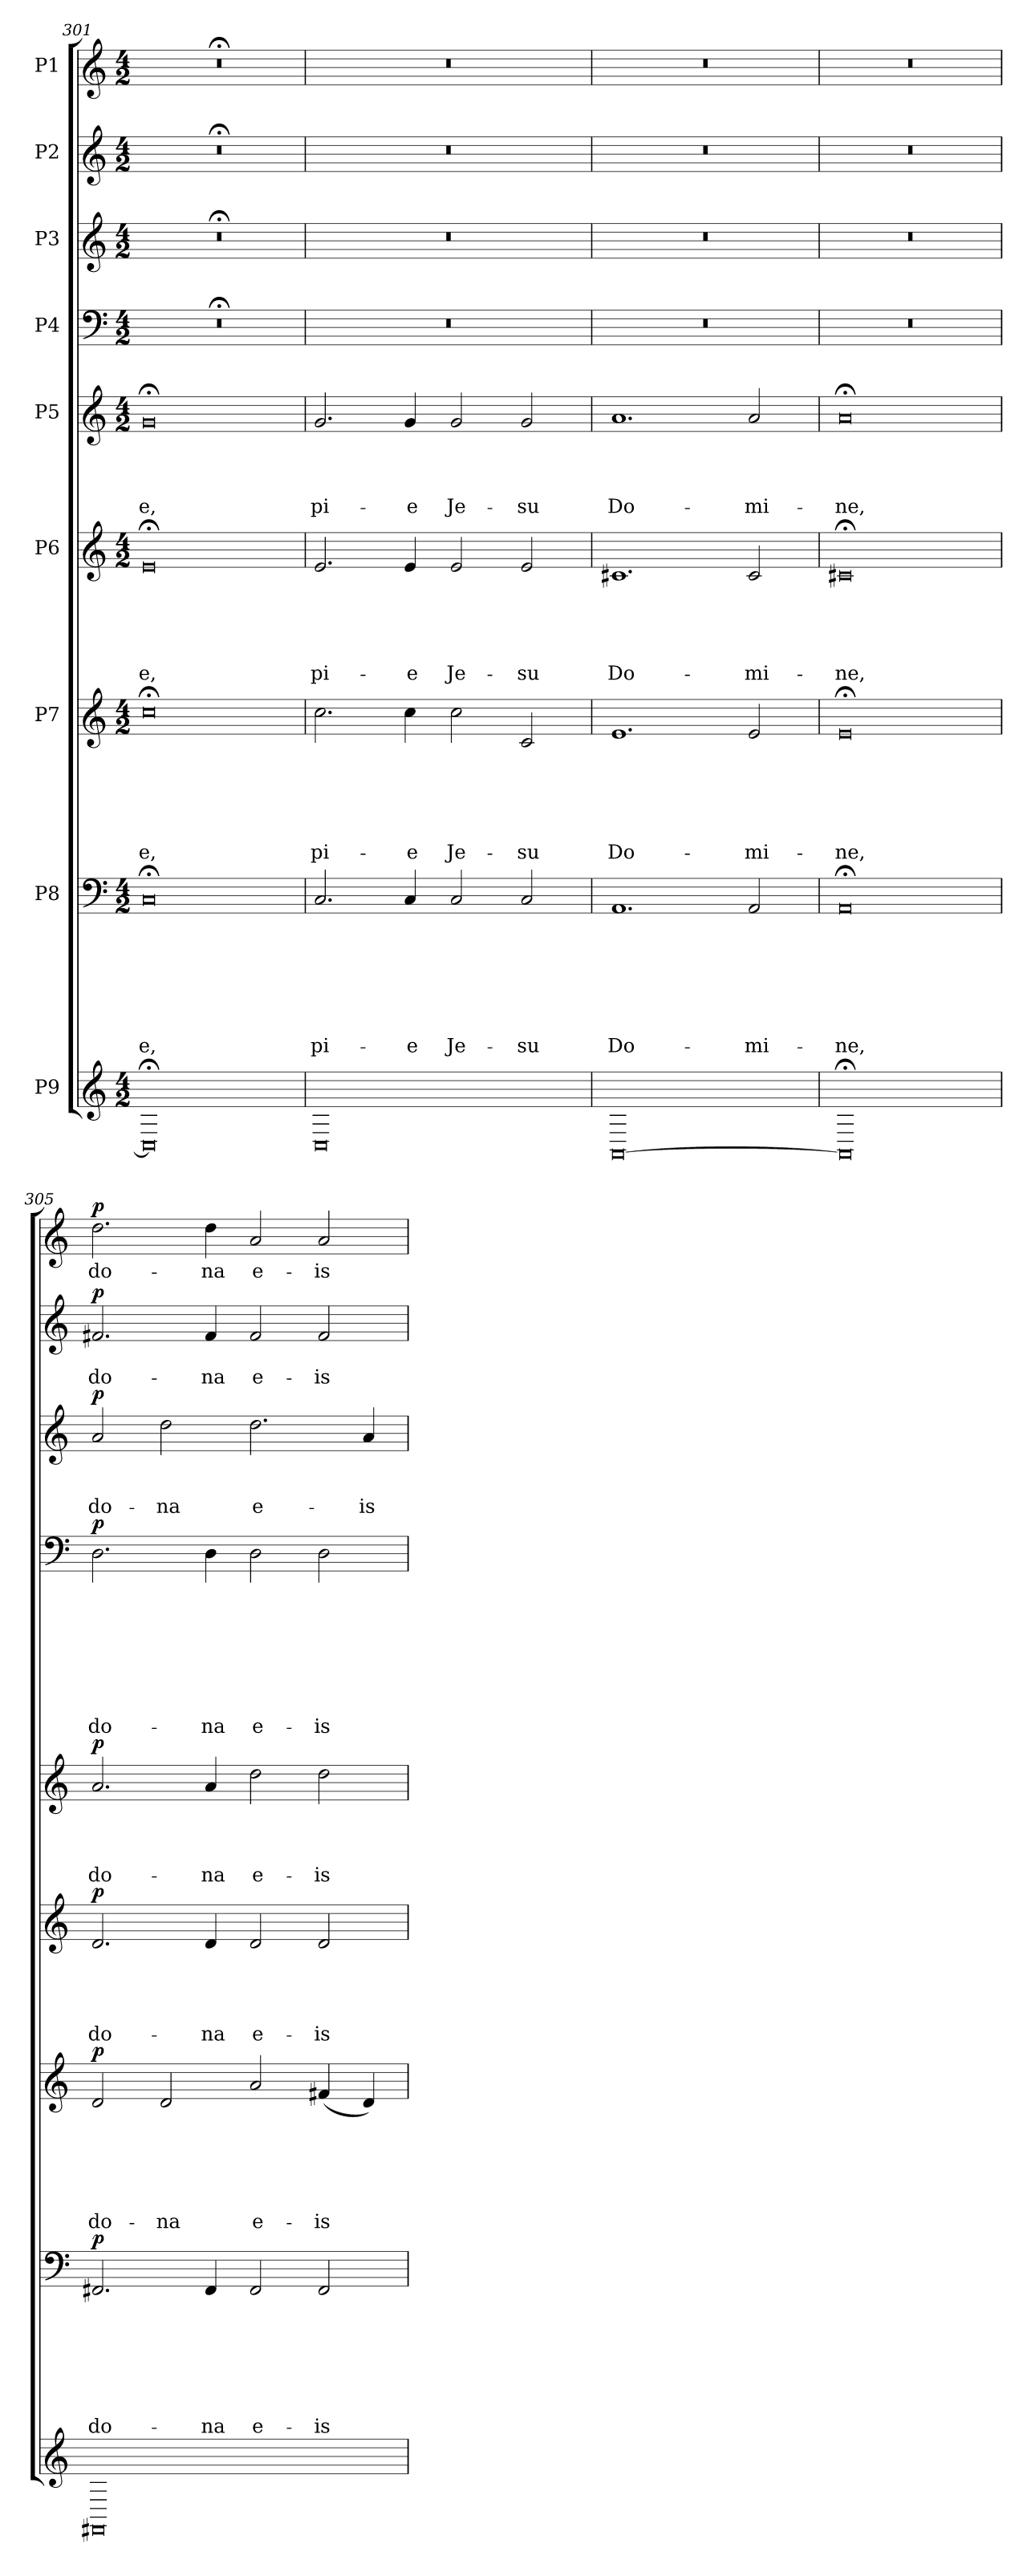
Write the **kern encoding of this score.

**kern	**kern	**text	**text	**text	**text	**text	**text	**text	**dynam	**kern	**text	**text	**text	**text	**text	**text	**dynam	**kern	**text	**text	**text	**text	**text	**dynam	**kern	**text	**text	**text	**text	**dynam	**kern	**text	**text	**text	**text	**text	**text	**text	**text	**dynam	**kern	**text	**text	**text	**dynam	**kern	**text	**text	**dynam	**kern	**text	**dynam
*part9	*part8	*part8	*part8	*part8	*part8	*part8	*part8	*part8	*part8	*part7	*part7	*part7	*part7	*part7	*part7	*part7	*part7	*part6	*part6	*part6	*part6	*part6	*part6	*part6	*part5	*part5	*part5	*part5	*part5	*part5	*part4	*part4	*part4	*part4	*part4	*part4	*part4	*part4	*part4	*part4	*part3	*part3	*part3	*part3	*part3	*part2	*part2	*part2	*part2	*part1	*part1	*part1
*staff9	*staff8	*staff8	*staff8	*staff8	*staff8	*staff8	*staff8	*staff8	*staff8	*staff7	*staff7	*staff7	*staff7	*staff7	*staff7	*staff7	*staff7	*staff6	*staff6	*staff6	*staff6	*staff6	*staff6	*staff6	*staff5	*staff5	*staff5	*staff5	*staff5	*staff5	*staff4	*staff4	*staff4	*staff4	*staff4	*staff4	*staff4	*staff4	*staff4	*staff4	*staff3	*staff3	*staff3	*staff3	*staff3	*staff2	*staff2	*staff2	*staff2	*staff1	*staff1	*staff1
*I"P9	*I"P8	*	*	*	*	*	*	*	*	*I"P7	*	*	*	*	*	*	*	*I"P6	*	*	*	*	*	*	*I"P5	*	*	*	*	*	*I"P4	*	*	*	*	*	*	*	*	*	*I"P3	*	*	*	*	*I"P2	*	*	*	*I"P1	*	*
*clefG2	*clefF4	*	*	*	*	*	*	*	*	*clefG2	*	*	*	*	*	*	*	*clefG2	*	*	*	*	*	*	*clefG2	*	*	*	*	*	*clefF4	*	*	*	*	*	*	*	*	*	*clefG2	*	*	*	*	*clefG2	*	*	*	*clefG2	*	*
*	*	*	*	*	*	*	*	*	*	*ITrd7c12	*	*	*	*	*	*	*	*	*	*	*	*	*	*	*	*	*	*	*	*	*	*	*	*	*	*	*	*	*	*	*ITrd7c12	*	*	*	*	*	*	*	*	*	*	*
*k[]	*k[]	*	*	*	*	*	*	*	*	*k[]	*	*	*	*	*	*	*	*k[]	*	*	*	*	*	*	*k[]	*	*	*	*	*	*k[]	*	*	*	*	*	*	*	*	*	*k[]	*	*	*	*	*k[]	*	*	*	*k[]	*	*
*C:	*C:	*	*	*	*	*	*	*	*	*C:	*	*	*	*	*	*	*	*C:	*	*	*	*	*	*	*C:	*	*	*	*	*	*C:	*	*	*	*	*	*	*	*	*	*C:	*	*	*	*	*C:	*	*	*	*C:	*	*
*M4/2	*M4/2	*	*	*	*	*	*	*	*	*M4/2	*	*	*	*	*	*	*	*M4/2	*	*	*	*	*	*	*M4/2	*	*	*	*	*	*M4/2	*	*	*	*	*	*	*	*	*	*M4/2	*	*	*	*	*M4/2	*	*	*	*M4/2	*	*
=301	=301	=301	=301	=301	=301	=301	=301	=301	=301	=301	=301	=301	=301	=301	=301	=301	=301	=301	=301	=301	=301	=301	=301	=301	=301	=301	=301	=301	=301	=301	=301	=301	=301	=301	=301	=301	=301	=301	=301	=301	=301	=301	=301	=301	=301	=301	=301	=301	=301	=301	=301	=301
*^	*	*	*	*	*	*	*	*	*	*	*	*	*	*	*	*	*	*	*	*	*	*	*	*	*	*	*	*	*	*	*	*	*	*	*	*	*	*	*	*	*	*	*	*	*	*	*	*	*	*	*	*
!	!	!	!	!	!	!	!	!	!LO:LY:b	!	!	!	!	!	!	!	!LO:LY:b	!	!	!	!	!	!	!LO:LY:b	!	!	!	!	!	!LO:LY:b	!	!	!	!	!	!	!	!	!	!	!	!	!	!	!	!	!	!	!	!	!	!	!
0C;]	0ryy	0C;	.	.	.	.	.	.	-e,	.	0c;<	.	.	.	.	.	-e,	.	0e;	.	.	.	.	-e,	.	0g;	.	.	.	-e,	.	0r;<	.	.	.	.	.	.	.	.	.	0r;<	.	.	.	.	0r;<	.	.	.	0r;<	.	.
=302	=302	=302	=302	=302	=302	=302	=302	=302	=302	=302	=302	=302	=302	=302	=302	=302	=302	=302	=302	=302	=302	=302	=302	=302	=302	=302	=302	=302	=302	=302	=302	=302	=302	=302	=302	=302	=302	=302	=302	=302	=302	=302	=302	=302	=302	=302	=302	=302	=302	=302	=302	=302	=302
!	!	!	!	!	!	!	!	!	!LO:LY:b	!	!	!	!	!	!	!	!LO:LY:b	!	!	!	!	!	!	!LO:LY:b	!	!	!	!	!	!LO:LY:b	!	!	!	!	!	!	!	!	!	!	!	!	!	!	!	!	!	!	!	!	!	!	!
0C	0ryy	2.C/	.	.	.	.	.	.	pi-	.	2.c\	.	.	.	.	.	pi-	.	2.e/	.	.	.	.	pi-	.	2.g/	.	.	.	pi-	.	0r	.	.	.	.	.	.	.	.	.	0r	.	.	.	.	0r	.	.	.	0r	.	.
!	!	!	!	!	!	!	!	!	!LO:LY:b	!	!	!	!	!	!	!	!LO:LY:b	!	!	!	!	!	!	!LO:LY:b	!	!	!	!	!	!LO:LY:b	!	!	!	!	!	!	!	!	!	!	!	!	!	!	!	!	!	!	!	!	!	!	!
.	.	4C/	.	.	.	.	.	.	-e	.	4c\	.	.	.	.	.	-e	.	4e/	.	.	.	.	-e	.	4g/	.	.	.	-e	.	.	.	.	.	.	.	.	.	.	.	.	.	.	.	.	.	.	.	.	.	.	.
!	!	!	!	!	!	!	!	!	!LO:LY:b	!	!	!	!	!	!	!	!LO:LY:b	!	!	!	!	!	!	!LO:LY:b	!	!	!	!	!	!LO:LY:b	!	!	!	!	!	!	!	!	!	!	!	!	!	!	!	!	!	!	!	!	!	!	!
.	.	2C/	.	.	.	.	.	.	Je-	.	2c\	.	.	.	.	.	Je-	.	2e/	.	.	.	.	Je-	.	2g/	.	.	.	Je-	.	.	.	.	.	.	.	.	.	.	.	.	.	.	.	.	.	.	.	.	.	.	.
!	!	!	!	!	!	!	!	!	!LO:LY:b	!	!	!	!	!	!	!	!LO:LY:b	!	!	!	!	!	!	!LO:LY:b	!	!	!	!	!	!LO:LY:b	!	!	!	!	!	!	!	!	!	!	!	!	!	!	!	!	!	!	!	!	!	!	!
.	.	2C/	.	.	.	.	.	.	-su	.	2C/	.	.	.	.	.	-su	.	2e/	.	.	.	.	-su	.	2g/	.	.	.	-su	.	.	.	.	.	.	.	.	.	.	.	.	.	.	.	.	.	.	.	.	.	.	.
=303	=303	=303	=303	=303	=303	=303	=303	=303	=303	=303	=303	=303	=303	=303	=303	=303	=303	=303	=303	=303	=303	=303	=303	=303	=303	=303	=303	=303	=303	=303	=303	=303	=303	=303	=303	=303	=303	=303	=303	=303	=303	=303	=303	=303	=303	=303	=303	=303	=303	=303	=303	=303	=303
!	!	!	!	!	!	!	!	!	!LO:LY:b	!	!	!	!	!	!	!	!LO:LY:b	!	!	!	!	!	!	!LO:LY:b	!	!	!	!	!	!LO:LY:b	!	!	!	!	!	!	!	!	!	!	!	!	!	!	!	!	!	!	!	!	!	!	!
[<0AA	0ryy	1.AA	.	.	.	.	.	.	Do-	.	1.E	.	.	.	.	.	Do-	.	1.c#X	.	.	.	.	Do-	.	1.a	.	.	.	Do-	.	0r	.	.	.	.	.	.	.	.	.	0r	.	.	.	.	0r	.	.	.	0r	.	.
!	!	!	!	!	!	!	!	!	!LO:LY:b	!	!	!	!	!	!	!	!LO:LY:b	!	!	!	!	!	!	!LO:LY:b	!	!	!	!	!	!LO:LY:b	!	!	!	!	!	!	!	!	!	!	!	!	!	!	!	!	!	!	!	!	!	!	!
.	.	2AA/	.	.	.	.	.	.	-mi-	.	2E/	.	.	.	.	.	-mi-	.	2c#/	.	.	.	.	-mi-	.	2a/	.	.	.	-mi-	.	.	.	.	.	.	.	.	.	.	.	.	.	.	.	.	.	.	.	.	.	.	.
=304	=304	=304	=304	=304	=304	=304	=304	=304	=304	=304	=304	=304	=304	=304	=304	=304	=304	=304	=304	=304	=304	=304	=304	=304	=304	=304	=304	=304	=304	=304	=304	=304	=304	=304	=304	=304	=304	=304	=304	=304	=304	=304	=304	=304	=304	=304	=304	=304	=304	=304	=304	=304	=304
!	!	!	!	!	!	!	!	!	!LO:LY:b	!	!	!	!	!	!	!	!LO:LY:b	!	!	!	!	!	!	!LO:LY:b	!	!	!	!	!	!LO:LY:b	!	!	!	!	!	!	!	!	!	!	!	!	!	!	!	!	!	!	!	!	!	!	!
0AA;]	0ryy	0AA;	.	.	.	.	.	.	-ne,	.	0E;	.	.	.	.	.	-ne,	.	0c#X;	.	.	.	.	-ne,	.	0a;	.	.	.	-ne,	.	0r	.	.	.	.	.	.	.	.	.	0r	.	.	.	.	0r	.	.	.	0r	.	.
=305	=305	=305	=305	=305	=305	=305	=305	=305	=305	=305	=305	=305	=305	=305	=305	=305	=305	=305	=305	=305	=305	=305	=305	=305	=305	=305	=305	=305	=305	=305	=305	=305	=305	=305	=305	=305	=305	=305	=305	=305	=305	=305	=305	=305	=305	=305	=305	=305	=305	=305	=305	=305	=305
!	!	!	!	!	!	!	!	!	!LO:LY:b	!LO:DY:a	!	!	!	!	!	!	!LO:LY:b	!LO:DY:a	!	!	!	!	!	!LO:LY:b	!LO:DY:a	!	!	!	!	!LO:LY:b	!LO:DY:a	!	!	!	!	!	!	!	!	!LO:LY:b	!LO:DY:a	!	!	!	!LO:LY:b	!LO:DY:a	!	!	!LO:LY:b	!LO:DY:a	!	!LO:LY:b	!LO:DY:a
0FF#X	0ryy	2.FF#X/	.	.	.	.	.	.	do-	p	2D/	.	.	.	.	.	do-	p	2.d/	.	.	.	.	do-	p	2.a/	.	.	.	do-	p	2.D\	.	.	.	.	.	.	.	do-	p	2A/	.	.	do-	p	2.f#X/	.	do-	p	2.dd\	do-	p
!	!	!	!	!	!	!	!	!	!	!	!	!	!	!	!	!	!LO:LY:b	!	!	!	!	!	!	!	!	!	!	!	!	!	!	!	!	!	!	!	!	!	!	!	!	!	!	!	!LO:LY:b	!	!	!	!	!	!	!	!
.	.	.	.	.	.	.	.	.	.	.	2D/	.	.	.	.	.	-na	.	.	.	.	.	.	.	.	.	.	.	.	.	.	.	.	.	.	.	.	.	.	.	.	2d\	.	.	-na	.	.	.	.	.	.	.	.
!	!	!	!	!	!	!	!	!	!LO:LY:b	!	!	!	!	!	!	!	!	!	!	!	!	!	!	!LO:LY:b	!	!	!	!	!	!LO:LY:b	!	!	!	!	!	!	!	!	!	!LO:LY:b	!	!	!	!	!	!	!	!	!LO:LY:b	!	!	!LO:LY:b	!
.	.	4FF#/	.	.	.	.	.	.	-na	.	.	.	.	.	.	.	.	.	4d/	.	.	.	.	-na	.	4a/	.	.	.	-na	.	4D\	.	.	.	.	.	.	.	-na	.	.	.	.	.	.	4f#/	.	-na	.	4dd\	-na	.
!	!	!	!	!	!	!	!	!	!LO:LY:b	!	!	!	!	!	!	!	!LO:LY:b	!	!	!	!	!	!	!LO:LY:b	!	!	!	!	!	!LO:LY:b	!	!	!	!	!	!	!	!	!	!LO:LY:b	!	!	!	!	!LO:LY:b	!	!	!	!LO:LY:b	!	!	!LO:LY:b	!
.	.	2FF#/	.	.	.	.	.	.	e-	.	2A/	.	.	.	.	.	e-	.	2d/	.	.	.	.	e-	.	2dd\	.	.	.	e-	.	2D\	.	.	.	.	.	.	.	e-	.	2.d\	.	.	e-	.	2f#/	.	e-	.	2a/	e-	.
!	!	!	!	!	!	!	!	!	!LO:LY:b	!	!	!	!	!	!	!	!LO:LY:b	!	!	!	!	!	!	!LO:LY:b	!	!	!	!	!	!LO:LY:b	!	!	!	!	!	!	!	!	!	!LO:LY:b	!	!	!	!	!	!	!	!	!LO:LY:b	!	!	!LO:LY:b	!
.	.	2FF#/	.	.	.	.	.	.	-is	.	(<4F#X/	.	.	.	.	.	-is	.	2d/	.	.	.	.	-is	.	2dd\	.	.	.	-is	.	2D\	.	.	.	.	.	.	.	-is	.	.	.	.	.	.	2f#/	.	-is	.	2a/	-is	.
!	!	!	!	!	!	!	!	!	!	!	!	!	!	!	!	!	!	!	!	!	!	!	!	!	!	!	!	!	!	!	!	!	!	!	!	!	!	!	!	!	!	!	!	!	!LO:LY:b	!	!	!	!	!	!	!	!
.	.	.	.	.	.	.	.	.	.	.	4D/)	.	.	.	.	.	.	.	.	.	.	.	.	.	.	.	.	.	.	.	.	.	.	.	.	.	.	.	.	.	.	4A/	.	.	-is	.	.	.	.	.	.	.	.
*v	*v	*	*	*	*	*	*	*	*	*	*	*	*	*	*	*	*	*	*	*	*	*	*	*	*	*	*	*	*	*	*	*	*	*	*	*	*	*	*	*	*	*	*	*	*	*	*	*	*	*	*	*	*
=	=	=	=	=	=	=	=	=	=	=	=	=	=	=	=	=	=	=	=	=	=	=	=	=	=	=	=	=	=	=	=	=	=	=	=	=	=	=	=	=	=	=	=	=	=	=	=	=	=	=	=	=
*-	*-	*-	*-	*-	*-	*-	*-	*-	*-	*-	*-	*-	*-	*-	*-	*-	*-	*-	*-	*-	*-	*-	*-	*-	*-	*-	*-	*-	*-	*-	*-	*-	*-	*-	*-	*-	*-	*-	*-	*-	*-	*-	*-	*-	*-	*-	*-	*-	*-	*-	*-	*-
